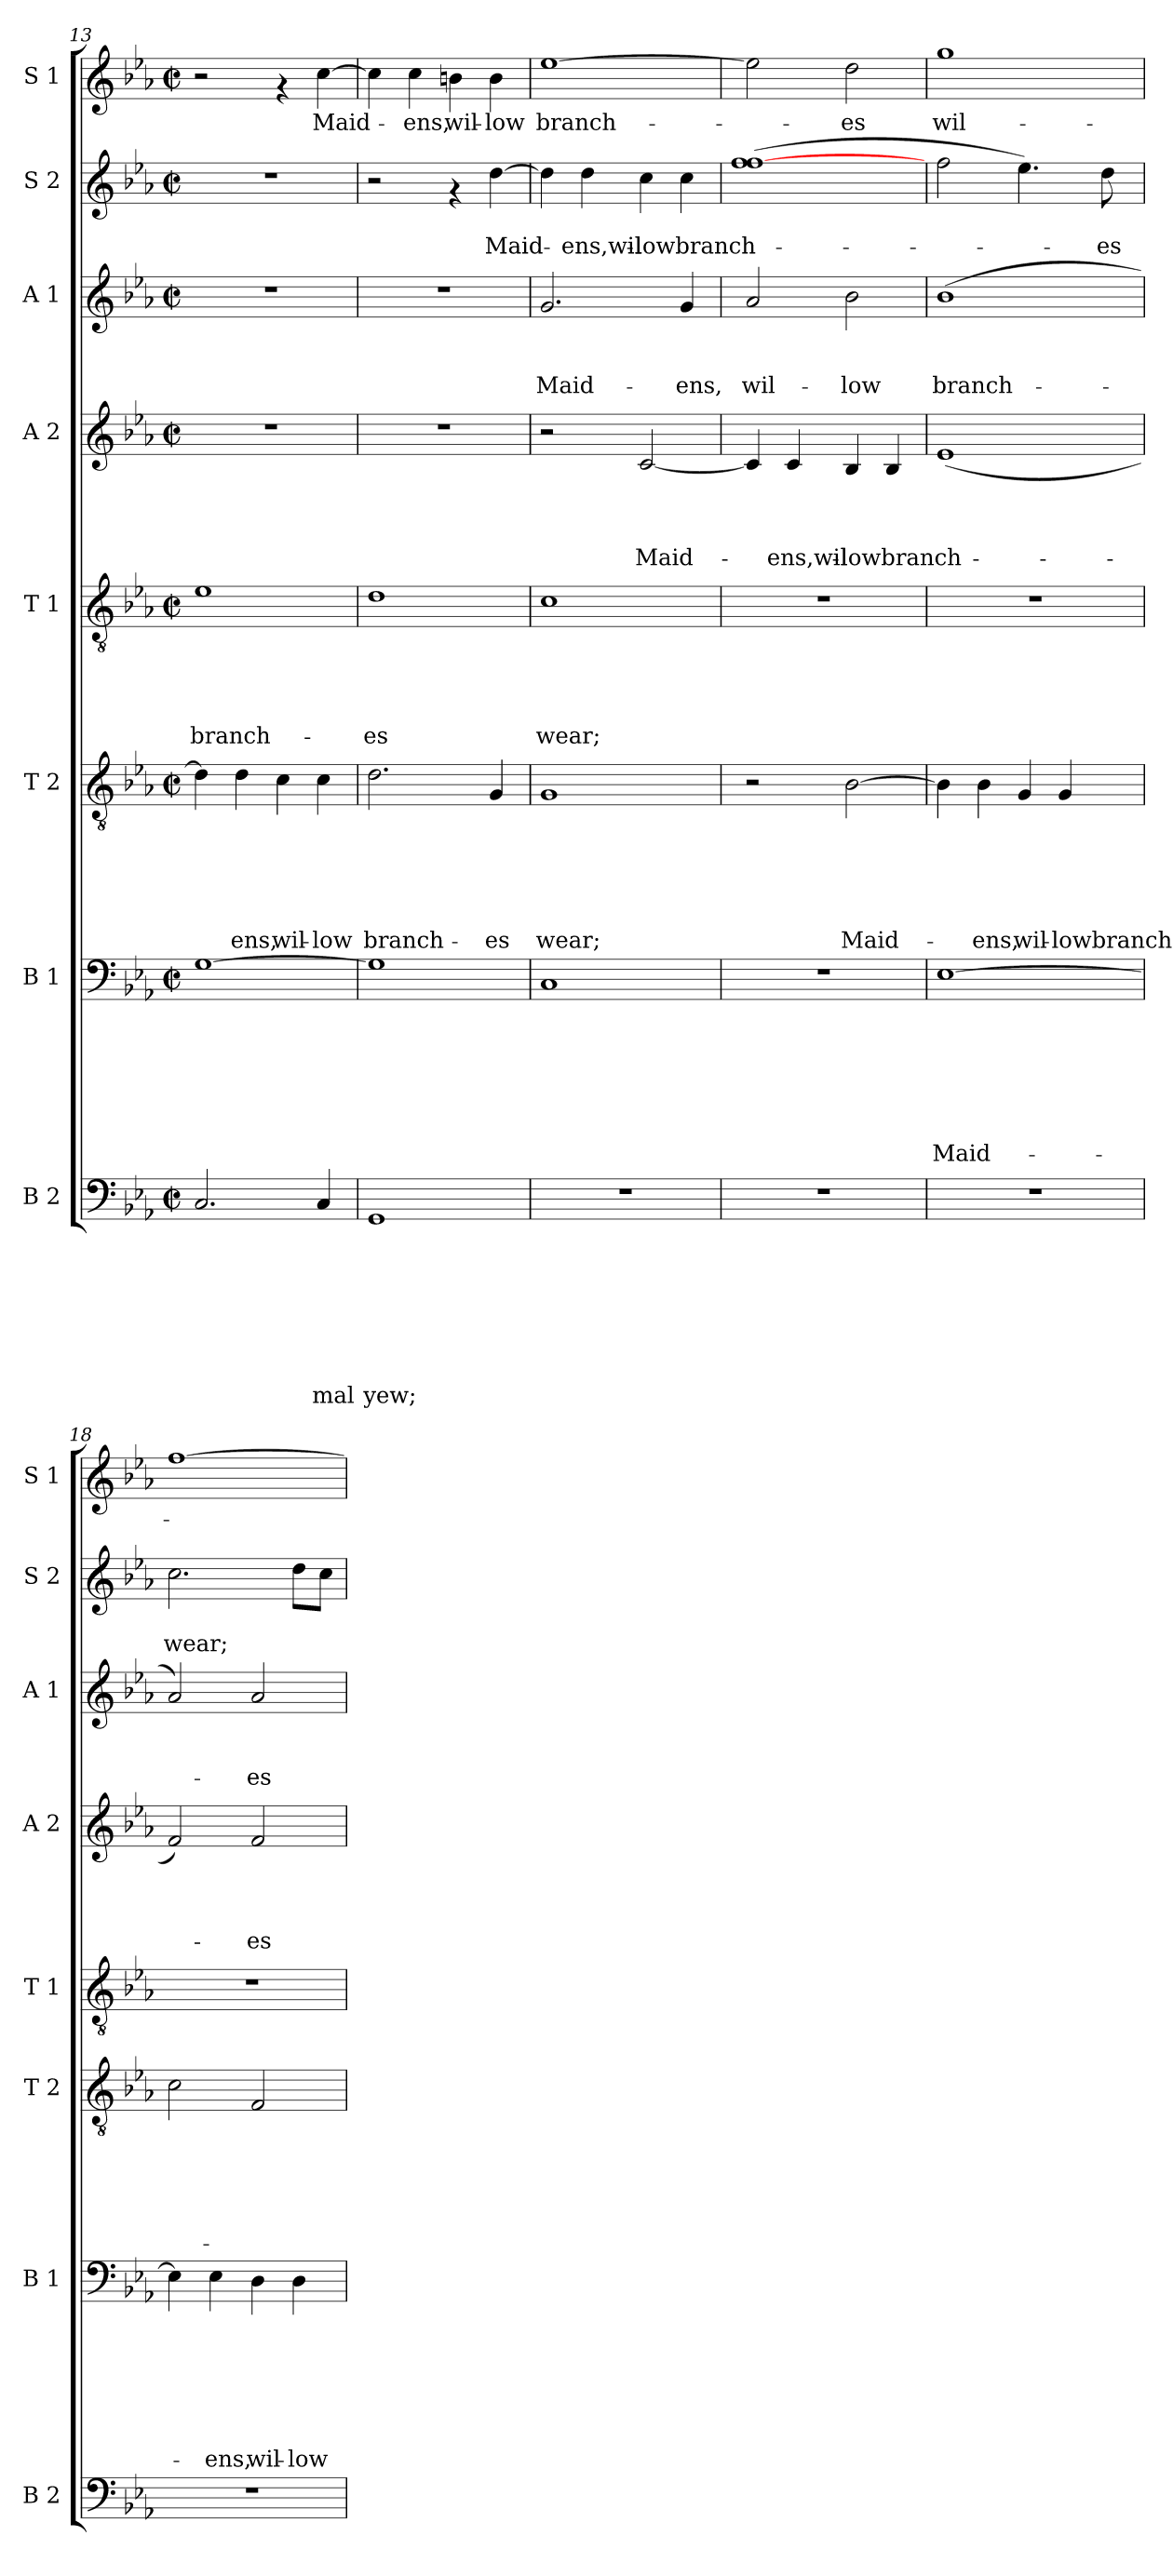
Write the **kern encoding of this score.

**kern	**text	**text	**text	**text	**text	**text	**text	**text	**kern	**text	**text	**text	**text	**text	**text	**text	**kern	**text	**text	**text	**text	**text	**text	**kern	**text	**text	**text	**text	**text	**kern	**text	**text	**text	**text	**kern	**text	**text	**text	**kern	**text	**text	**kern	**text
*part8	*part8	*part8	*part8	*part8	*part8	*part8	*part8	*part8	*part7	*part7	*part7	*part7	*part7	*part7	*part7	*part7	*part6	*part6	*part6	*part6	*part6	*part6	*part6	*part5	*part5	*part5	*part5	*part5	*part5	*part4	*part4	*part4	*part4	*part4	*part3	*part3	*part3	*part3	*part2	*part2	*part2	*part1	*part1
*staff8	*staff8	*staff8	*staff8	*staff8	*staff8	*staff8	*staff8	*staff8	*staff7	*staff7	*staff7	*staff7	*staff7	*staff7	*staff7	*staff7	*staff6	*staff6	*staff6	*staff6	*staff6	*staff6	*staff6	*staff5	*staff5	*staff5	*staff5	*staff5	*staff5	*staff4	*staff4	*staff4	*staff4	*staff4	*staff3	*staff3	*staff3	*staff3	*staff2	*staff2	*staff2	*staff1	*staff1
*I"B 2	*	*	*	*	*	*	*	*	*I"B 1	*	*	*	*	*	*	*	*I"T 2	*	*	*	*	*	*	*I"T 1	*	*	*	*	*	*I"A 2	*	*	*	*	*I"A 1	*	*	*	*I"S 2	*	*	*I"S 1	*
*I'B 2	*	*	*	*	*	*	*	*	*I'B 1	*	*	*	*	*	*	*	*I'T 2	*	*	*	*	*	*	*I'T 1	*	*	*	*	*	*I'A 2	*	*	*	*	*I'A 1	*	*	*	*I'S 2	*	*	*I'S 1	*
*clefF4	*	*	*	*	*	*	*	*	*clefF4	*	*	*	*	*	*	*	*clefGv2	*	*	*	*	*	*	*clefGv2	*	*	*	*	*	*clefG2	*	*	*	*	*clefG2	*	*	*	*clefG2	*	*	*clefG2	*
*k[b-e-a-]	*	*	*	*	*	*	*	*	*k[b-e-a-]	*	*	*	*	*	*	*	*k[b-e-a-]	*	*	*	*	*	*	*k[b-e-a-]	*	*	*	*	*	*k[b-e-a-]	*	*	*	*	*k[b-e-a-]	*	*	*	*k[b-e-a-]	*	*	*k[b-e-a-]	*
*E-:	*	*	*	*	*	*	*	*	*E-:	*	*	*	*	*	*	*	*E-:	*	*	*	*	*	*	*E-:	*	*	*	*	*	*E-:	*	*	*	*	*E-:	*	*	*	*E-:	*	*	*E-:	*
*M2/2	*	*	*	*	*	*	*	*	*M2/2	*	*	*	*	*	*	*	*M2/2	*	*	*	*	*	*	*M2/2	*	*	*	*	*	*M2/2	*	*	*	*	*M2/2	*	*	*	*M2/2	*	*	*M2/2	*
*met(c|)	*	*	*	*	*	*	*	*	*met(c|)	*	*	*	*	*	*	*	*met(c|)	*	*	*	*	*	*	*met(c|)	*	*	*	*	*	*met(c|)	*	*	*	*	*met(c|)	*	*	*	*met(c|)	*	*	*met(c|)	*
=13	=13	=13	=13	=13	=13	=13	=13	=13	=13	=13	=13	=13	=13	=13	=13	=13	=13	=13	=13	=13	=13	=13	=13	=13	=13	=13	=13	=13	=13	=13	=13	=13	=13	=13	=13	=13	=13	=13	=13	=13	=13	=13	=13
!	!	!	!	!	!	!	!	!	!	!	!	!	!	!	!	!	!	!	!	!	!	!	!	!	!	!	!	!	!LO:LY:b	!	!	!	!	!	!	!	!	!	!	!	!	!	!
2.C/	.	.	.	.	.	.	.	.	[>1G	.	.	.	.	.	.	.	4d\]	.	.	.	.	.	.	1e-	.	.	.	.	branch-	1r	.	.	.	.	1r	.	.	.	1r	.	.	2r	.
!	!	!	!	!	!	!	!	!	!	!	!	!	!	!	!	!	!	!	!	!	!	!	!LO:LY:b	!	!	!	!	!	!	!	!	!	!	!	!	!	!	!	!	!	!	!	!
.	.	.	.	.	.	.	.	.	.	.	.	.	.	.	.	.	4d\	.	.	.	.	.	-ens,	.	.	.	.	.	.	.	.	.	.	.	.	.	.	.	.	.	.	.	.
!	!	!	!	!	!	!	!	!	!	!	!	!	!	!	!	!	!	!	!	!	!	!	!LO:LY:b	!	!	!	!	!	!	!	!	!	!	!	!	!	!	!	!	!	!	!	!
.	.	.	.	.	.	.	.	.	.	.	.	.	.	.	.	.	4c\	.	.	.	.	.	wil-	.	.	.	.	.	.	.	.	.	.	.	.	.	.	.	.	.	.	4rf	.
!	!	!	!	!	!	!	!	!LO:LY:b	!	!	!	!	!	!	!	!	!	!	!	!	!	!	!LO:LY:b	!	!	!	!	!	!	!	!	!	!	!	!	!	!	!	!	!	!	!	!LO:LY:b
4C/	.	.	.	.	.	.	.	-mal	.	.	.	.	.	.	.	.	4c\	.	.	.	.	.	-low	.	.	.	.	.	.	.	.	.	.	.	.	.	.	.	.	.	.	[>4cc\	Maid-
=14	=14	=14	=14	=14	=14	=14	=14	=14	=14	=14	=14	=14	=14	=14	=14	=14	=14	=14	=14	=14	=14	=14	=14	=14	=14	=14	=14	=14	=14	=14	=14	=14	=14	=14	=14	=14	=14	=14	=14	=14	=14	=14	=14
!	!	!	!	!	!	!	!	!LO:LY:b	!	!	!	!	!	!	!	!	!	!	!	!	!	!	!LO:LY:b	!	!	!	!	!	!LO:LY:b	!	!	!	!	!	!	!	!	!	!	!	!	!	!
1GG	.	.	.	.	.	.	.	yew;	1G]	.	.	.	.	.	.	.	2.d\	.	.	.	.	.	branch-	1d	.	.	.	.	-es	1r	.	.	.	.	1r	.	.	.	2r	.	.	4cc\]	.
!	!	!	!	!	!	!	!	!	!	!	!	!	!	!	!	!	!	!	!	!	!	!	!	!	!	!	!	!	!	!	!	!	!	!	!	!	!	!	!	!	!	!	!LO:LY:b
.	.	.	.	.	.	.	.	.	.	.	.	.	.	.	.	.	.	.	.	.	.	.	.	.	.	.	.	.	.	.	.	.	.	.	.	.	.	.	.	.	.	4cc\	-ens,
!	!	!	!	!	!	!	!	!	!	!	!	!	!	!	!	!	!	!	!	!	!	!	!	!	!	!	!	!	!	!	!	!	!	!	!	!	!	!	!	!	!	!	!LO:LY:b
.	.	.	.	.	.	.	.	.	.	.	.	.	.	.	.	.	.	.	.	.	.	.	.	.	.	.	.	.	.	.	.	.	.	.	.	.	.	.	4rf	.	.	4bn\	wil-
!	!	!	!	!	!	!	!	!	!	!	!	!	!	!	!	!	!	!	!	!	!	!	!LO:LY:b	!	!	!	!	!	!	!	!	!	!	!	!	!	!	!	!	!	!LO:LY:b	!	!LO:LY:b
.	.	.	.	.	.	.	.	.	.	.	.	.	.	.	.	.	4G/	.	.	.	.	.	-es	.	.	.	.	.	.	.	.	.	.	.	.	.	.	.	[>4dd\	.	Maid-	4b\	-low
!!LO:PB:g=z
=15	=15	=15	=15	=15	=15	=15	=15	=15	=15	=15	=15	=15	=15	=15	=15	=15	=15	=15	=15	=15	=15	=15	=15	=15	=15	=15	=15	=15	=15	=15	=15	=15	=15	=15	=15	=15	=15	=15	=15	=15	=15	=15	=15
!	!	!	!	!	!	!	!	!	!	!	!	!	!	!	!	!	!	!	!	!	!	!	!LO:LY:b	!	!	!	!	!	!LO:LY:b	!	!	!	!	!	!	!	!	!LO:LY:b	!	!	!	!	!LO:LY:b
1r	.	.	.	.	.	.	.	.	1C	.	.	.	.	.	.	.	1G	.	.	.	.	.	wear;	1c	.	.	.	.	wear;	2r	.	.	.	.	2.g/	.	.	Maid-	4dd\]	.	.	[>1ee-	branch-
!	!	!	!	!	!	!	!	!	!	!	!	!	!	!	!	!	!	!	!	!	!	!	!	!	!	!	!	!	!	!	!	!	!	!	!	!	!	!	!	!	!LO:LY:b	!	!
.	.	.	.	.	.	.	.	.	.	.	.	.	.	.	.	.	.	.	.	.	.	.	.	.	.	.	.	.	.	.	.	.	.	.	.	.	.	.	4dd\	.	-ens,wil-	.	.
!	!	!	!	!	!	!	!	!	!	!	!	!	!	!	!	!	!	!	!	!	!	!	!	!	!	!	!	!	!	!	!	!	!	!LO:LY:b	!	!	!	!	!	!	!LO:LY:b	!	!
.	.	.	.	.	.	.	.	.	.	.	.	.	.	.	.	.	.	.	.	.	.	.	.	.	.	.	.	.	.	[<2c/	.	.	.	Maid-	.	.	.	.	4cc\	.	-lowbranch-	.	.
!	!	!	!	!	!	!	!	!	!	!	!	!	!	!	!	!	!	!	!	!	!	!	!	!	!	!	!	!	!	!	!	!	!	!	!	!	!	!LO:LY:b	!	!	!	!	!
.	.	.	.	.	.	.	.	.	.	.	.	.	.	.	.	.	.	.	.	.	.	.	.	.	.	.	.	.	.	.	.	.	.	.	4g/	.	.	-ens,	4cc\	.	.	.	.
=16	=16	=16	=16	=16	=16	=16	=16	=16	=16	=16	=16	=16	=16	=16	=16	=16	=16	=16	=16	=16	=16	=16	=16	=16	=16	=16	=16	=16	=16	=16	=16	=16	=16	=16	=16	=16	=16	=16	=16	=16	=16	=16	=16
!	!	!	!	!	!	!	!	!	!	!	!	!	!	!	!	!	!	!	!	!	!	!	!	!	!	!	!	!	!	!	!	!	!	!	!	!	!	!LO:LY:b	!	!	!	!	!
1r	.	.	.	.	.	.	.	.	1r	.	.	.	.	.	.	.	2r	.	.	.	.	.	.	1r	.	.	.	.	.	4c/]	.	.	.	.	2a-/	.	.	wil-	(>1ff [>1ff	.	.	2ee-\]	.
!	!	!	!	!	!	!	!	!	!	!	!	!	!	!	!	!	!	!	!	!	!	!	!	!	!	!	!	!	!	!	!	!	!	!LO:LY:b	!	!	!	!	!	!	!	!	!
.	.	.	.	.	.	.	.	.	.	.	.	.	.	.	.	.	.	.	.	.	.	.	.	.	.	.	.	.	.	4c/	.	.	.	-ens,wil-	.	.	.	.	.	.	.	.	.
!	!	!	!	!	!	!	!	!	!	!	!	!	!	!	!	!	!	!	!	!	!	!	!LO:LY:b	!	!	!	!	!	!	!	!	!	!	!LO:LY:b	!	!	!	!LO:LY:b	!	!	!	!	!LO:LY:b
.	.	.	.	.	.	.	.	.	.	.	.	.	.	.	.	.	[>2B-\	.	.	.	.	.	Maid-	.	.	.	.	.	.	4B-/	.	.	.	-lowbranch-	2b-\	.	.	-low	.	.	.	2dd\	-es
.	.	.	.	.	.	.	.	.	.	.	.	.	.	.	.	.	.	.	.	.	.	.	.	.	.	.	.	.	.	4B-/	.	.	.	.	.	.	.	.	.	.	.	.	.
=17	=17	=17	=17	=17	=17	=17	=17	=17	=17	=17	=17	=17	=17	=17	=17	=17	=17	=17	=17	=17	=17	=17	=17	=17	=17	=17	=17	=17	=17	=17	=17	=17	=17	=17	=17	=17	=17	=17	=17	=17	=17	=17	=17
!	!	!	!	!	!	!	!	!	!	!	!	!	!	!	!	!LO:LY:b	!	!	!	!	!	!	!	!	!	!	!	!	!	!	!	!	!	!	!	!	!	!LO:LY:b	!	!	!	!	!LO:LY:b
1r	.	.	.	.	.	.	.	.	[>1E-	.	.	.	.	.	.	Maid-	4B-\]	.	.	.	.	.	.	1r	.	.	.	.	.	(<1e-	.	.	.	.	(>1b-	.	.	branch-	2ff\	.	.	1gg	wil-
!	!	!	!	!	!	!	!	!	!	!	!	!	!	!	!	!	!	!	!	!	!	!	!LO:LY:b	!	!	!	!	!	!	!	!	!	!	!	!	!	!	!	!	!	!	!	!
.	.	.	.	.	.	.	.	.	.	.	.	.	.	.	.	.	4B-\	.	.	.	.	.	-ens,	.	.	.	.	.	.	.	.	.	.	.	.	.	.	.	.	.	.	.	.
!	!	!	!	!	!	!	!	!	!	!	!	!	!	!	!	!	!	!	!	!	!	!	!LO:LY:b	!	!	!	!	!	!	!	!	!	!	!	!	!	!	!	!	!	!	!	!
.	.	.	.	.	.	.	.	.	.	.	.	.	.	.	.	.	4G/	.	.	.	.	.	wil-	.	.	.	.	.	.	.	.	.	.	.	.	.	.	.	4.ee-\)	.	.	.	.
!	!	!	!	!	!	!	!	!	!	!	!	!	!	!	!	!	!	!	!	!	!	!	!LO:LY:b	!	!	!	!	!	!	!	!	!	!	!	!	!	!	!	!	!	!	!	!
.	.	.	.	.	.	.	.	.	.	.	.	.	.	.	.	.	4G/	.	.	.	.	.	-lowbranch-	.	.	.	.	.	.	.	.	.	.	.	.	.	.	.	.	.	.	.	.
!	!	!	!	!	!	!	!	!	!	!	!	!	!	!	!	!	!	!	!	!	!	!	!	!	!	!	!	!	!	!	!	!	!	!	!	!	!	!	!	!	!LO:LY:b	!	!
.	.	.	.	.	.	.	.	.	.	.	.	.	.	.	.	.	.	.	.	.	.	.	.	.	.	.	.	.	.	.	.	.	.	.	.	.	.	.	8dd\	.	-es	.	.
=18	=18	=18	=18	=18	=18	=18	=18	=18	=18	=18	=18	=18	=18	=18	=18	=18	=18	=18	=18	=18	=18	=18	=18	=18	=18	=18	=18	=18	=18	=18	=18	=18	=18	=18	=18	=18	=18	=18	=18	=18	=18	=18	=18
!	!	!	!	!	!	!	!	!	!	!	!	!	!	!	!	!	!	!	!	!	!	!	!	!	!	!	!	!	!	!	!	!	!	!	!	!	!	!	!	!	!LO:LY:b	!	!
1r	.	.	.	.	.	.	.	.	4E-\]	.	.	.	.	.	.	.	2c\	.	.	.	.	.	.	1r	.	.	.	.	.	2f/)	.	.	.	.	2a-/)	.	.	.	2.cc\	.	wear;	[>1ff	.
!	!	!	!	!	!	!	!	!	!	!	!	!	!	!	!	!LO:LY:b	!	!	!	!	!	!	!	!	!	!	!	!	!	!	!	!	!	!	!	!	!	!	!	!	!	!	!
.	.	.	.	.	.	.	.	.	4E-\	.	.	.	.	.	.	-ens,	.	.	.	.	.	.	.	.	.	.	.	.	.	.	.	.	.	.	.	.	.	.	.	.	.	.	.
!	!	!	!	!	!	!	!	!	!	!	!	!	!	!	!	!LO:LY:b	!	!	!	!	!	!	!	!	!	!	!	!	!	!	!	!	!	!LO:LY:b	!	!	!	!LO:LY:b	!	!	!	!	!
.	.	.	.	.	.	.	.	.	4D\	.	.	.	.	.	.	wil-	2F/	.	.	.	.	.	.	.	.	.	.	.	.	2f/	.	.	.	-es	2a-/	.	.	-es	.	.	.	.	.
!	!	!	!	!	!	!	!	!	!	!	!	!	!	!	!	!LO:LY:b	!	!	!	!	!	!	!	!	!	!	!	!	!	!	!	!	!	!	!	!	!	!	!	!	!	!	!
.	.	.	.	.	.	.	.	.	4D\	.	.	.	.	.	.	-low	.	.	.	.	.	.	.	.	.	.	.	.	.	.	.	.	.	.	.	.	.	.	8dd\L	.	.	.	.
.	.	.	.	.	.	.	.	.	.	.	.	.	.	.	.	.	.	.	.	.	.	.	.	.	.	.	.	.	.	.	.	.	.	.	.	.	.	.	8cc\J	.	.	.	.
=	=	=	=	=	=	=	=	=	=	=	=	=	=	=	=	=	=	=	=	=	=	=	=	=	=	=	=	=	=	=	=	=	=	=	=	=	=	=	=	=	=	=	=
*-	*-	*-	*-	*-	*-	*-	*-	*-	*-	*-	*-	*-	*-	*-	*-	*-	*-	*-	*-	*-	*-	*-	*-	*-	*-	*-	*-	*-	*-	*-	*-	*-	*-	*-	*-	*-	*-	*-	*-	*-	*-	*-	*-
